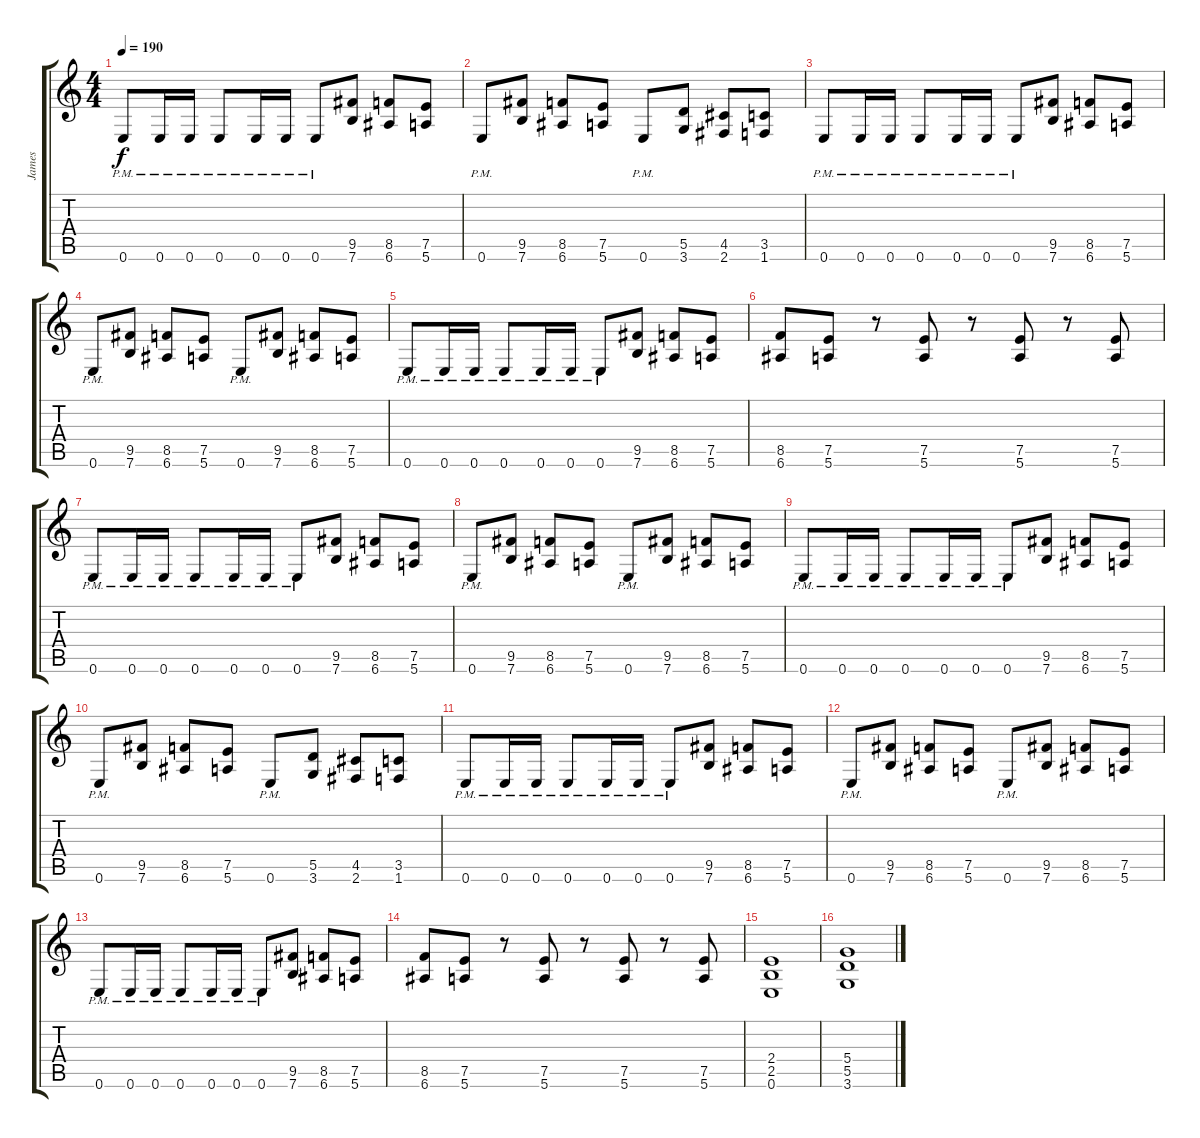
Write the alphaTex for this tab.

\track ("James" "James") {instrument distortionguitar}
\staff {score tabs}
\tuning (E4 B3 G3 D3 A2 E2) {hide}
\ts (4 4)
\tempo 190
\clef g2
\ks c
0.6{pm}.8{dy f} 0.6{pm}.16 0.6{pm}.16 0.6{pm}.8 0.6{pm}.16 0.6{pm}.16 0.6{pm}.8 (9.5 7.6).8 (8.5 6.6).8 (7.5 5.6).8 |
0.6{pm}.8 (9.5 7.6).8 (8.5 6.6).8 (7.5 5.6).8 0.6{pm}.8 (5.5 3.6).8 (4.5 2.6).8 (3.5 1.6).8 |
0.6{pm}.8 0.6{pm}.16 0.6{pm}.16 0.6{pm}.8 0.6{pm}.16 0.6{pm}.16 0.6{pm}.8 (9.5 7.6).8 (8.5 6.6).8 (7.5 5.6).8 |
0.6{pm}.8 (9.5 7.6).8 (8.5 6.6).8 (7.5 5.6).8 0.6{pm}.8 (9.5 7.6).8 (8.5 6.6).8 (7.5 5.6).8 |
0.6{pm}.8 0.6{pm}.16 0.6{pm}.16 0.6{pm}.8 0.6{pm}.16 0.6{pm}.16 0.6{pm}.8 (9.5 7.6).8 (8.5 6.6).8 (7.5 5.6).8 |
(8.5 6.6).8 (7.5 5.6).8 r.8 (7.5 5.6).8 r.8 (7.5 5.6).8 r.8 (7.5 5.6).8 |
0.6{pm}.8 0.6{pm}.16 0.6{pm}.16 0.6{pm}.8 0.6{pm}.16 0.6{pm}.16 0.6{pm}.8 (9.5 7.6).8 (8.5 6.6).8 (7.5 5.6).8 |
0.6{pm}.8 (9.5 7.6).8 (8.5 6.6).8 (7.5 5.6).8 0.6{pm}.8 (9.5 7.6).8 (8.5 6.6).8 (7.5 5.6).8 |
0.6{pm}.8 0.6{pm}.16 0.6{pm}.16 0.6{pm}.8 0.6{pm}.16 0.6{pm}.16 0.6{pm}.8 (9.5 7.6).8 (8.5 6.6).8 (7.5 5.6).8 |
0.6{pm}.8 (9.5 7.6).8 (8.5 6.6).8 (7.5 5.6).8 0.6{pm}.8 (5.5 3.6).8 (4.5 2.6).8 (3.5 1.6).8 |
0.6{pm}.8 0.6{pm}.16 0.6{pm}.16 0.6{pm}.8 0.6{pm}.16 0.6{pm}.16 0.6{pm}.8 (9.5 7.6).8 (8.5 6.6).8 (7.5 5.6).8 |
0.6{pm}.8 (9.5 7.6).8 (8.5 6.6).8 (7.5 5.6).8 0.6{pm}.8 (9.5 7.6).8 (8.5 6.6).8 (7.5 5.6).8 |
0.6{pm}.8 0.6{pm}.16 0.6{pm}.16 0.6{pm}.8 0.6{pm}.16 0.6{pm}.16 0.6{pm}.8 (9.5 7.6).8 (8.5 6.6).8 (7.5 5.6).8 |
(8.5 6.6).8 (7.5 5.6).8 r.8 (7.5 5.6).8 r.8 (7.5 5.6).8 r.8 (7.5 5.6).8 |
(2.4 2.5 0.6).1 |
(5.4 5.5 3.6).1
